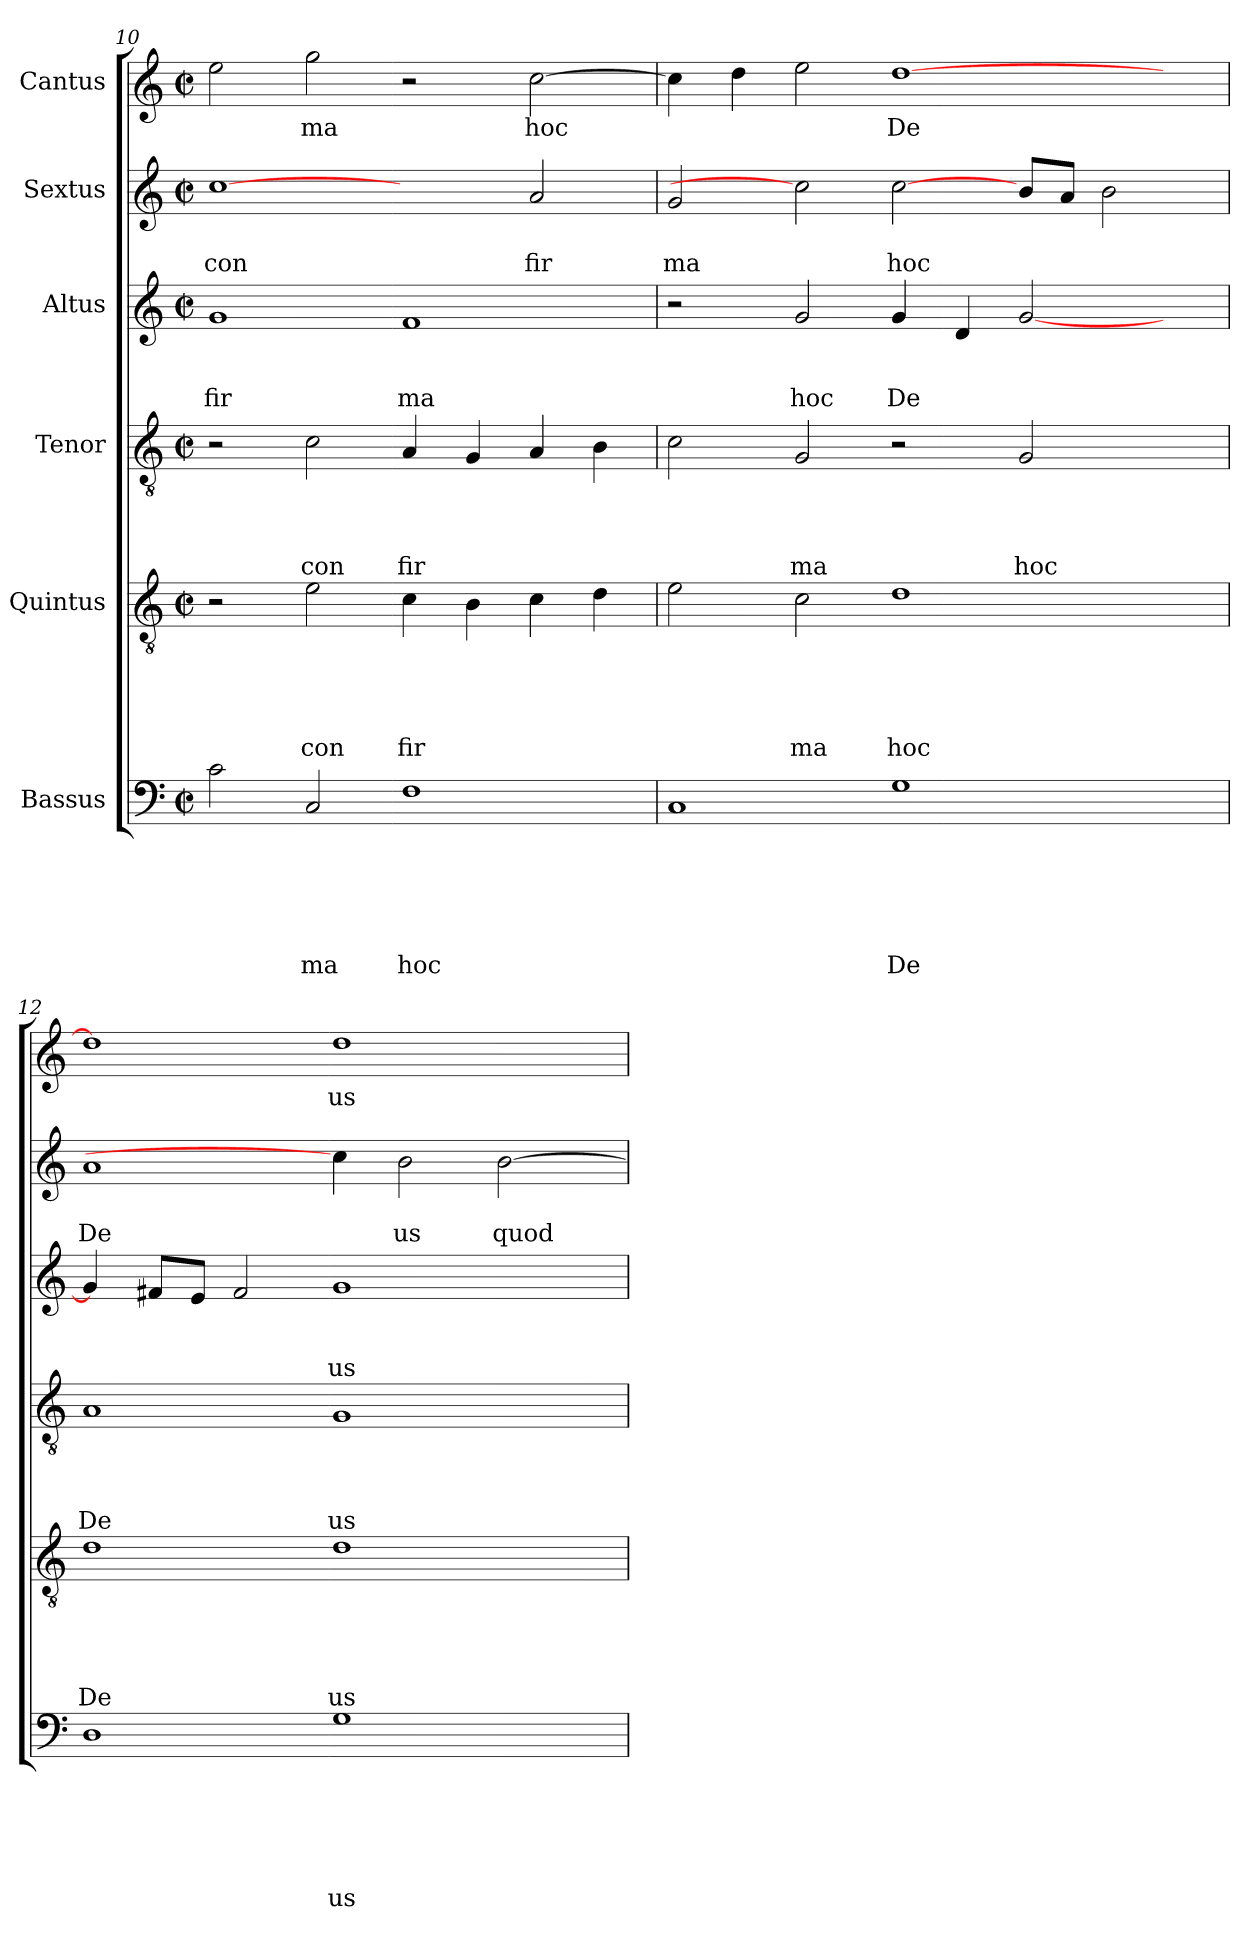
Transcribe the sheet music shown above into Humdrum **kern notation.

**kern	**text	**text	**text	**text	**text	**text	**kern	**text	**text	**text	**text	**text	**kern	**text	**text	**text	**text	**kern	**text	**text	**text	**kern	**text	**text	**kern	**text
*part6	*part6	*part6	*part6	*part6	*part6	*part6	*part5	*part5	*part5	*part5	*part5	*part5	*part4	*part4	*part4	*part4	*part4	*part3	*part3	*part3	*part3	*part2	*part2	*part2	*part1	*part1
*staff6	*staff6	*staff6	*staff6	*staff6	*staff6	*staff6	*staff5	*staff5	*staff5	*staff5	*staff5	*staff5	*staff4	*staff4	*staff4	*staff4	*staff4	*staff3	*staff3	*staff3	*staff3	*staff2	*staff2	*staff2	*staff1	*staff1
*I"Bassus	*	*	*	*	*	*	*I"Quintus	*	*	*	*	*	*I"Tenor	*	*	*	*	*I"Altus	*	*	*	*I"Sextus	*	*	*I"Cantus	*
!!LO:PB:g=z
*clefF4	*	*	*	*	*	*	*clefGv2	*	*	*	*	*	*clefGv2	*	*	*	*	*clefG2	*	*	*	*clefG2	*	*	*clefG2	*
*k[]	*	*	*	*	*	*	*k[]	*	*	*	*	*	*k[]	*	*	*	*	*k[]	*	*	*	*k[]	*	*	*k[]	*
*C:	*	*	*	*	*	*	*C:	*	*	*	*	*	*C:	*	*	*	*	*C:	*	*	*	*C:	*	*	*C:	*
*M2/2	*	*	*	*	*	*	*M2/2	*	*	*	*	*	*M2/2	*	*	*	*	*M2/2	*	*	*	*M2/2	*	*	*M2/2	*
*met(c|)	*	*	*	*	*	*	*met(c|)	*	*	*	*	*	*met(c|)	*	*	*	*	*met(c|)	*	*	*	*met(c|)	*	*	*met(c|)	*
=10	=10	=10	=10	=10	=10	=10	=10	=10	=10	=10	=10	=10	=10	=10	=10	=10	=10	=10	=10	=10	=10	=10	=10	=10	=10	=10
!	!	!	!	!	!	!	!	!	!	!	!	!	!	!	!	!	!	!	!	!	!LO:LY:b	!	!	!LO:LY:b	!	!
2c\	.	.	.	.	.	.	2r	.	.	.	.	.	2r	.	.	.	.	1g	.	.	fir	[1cc	.	con	2ee\	.
!	!	!	!	!	!	!LO:LY:b	!	!	!	!	!	!LO:LY:b	!	!	!	!	!LO:LY:b	!	!	!	!	!	!	!	!	!LO:LY:b
2C/	.	.	.	.	.	-ma	2e\	.	.	.	.	con	2c\	.	.	.	con	.	.	.	.	.	.	.	2gg\	ma
!	!	!	!	!	!	!LO:LY:b	!	!	!	!	!	!LO:LY:b	!	!	!	!	!LO:LY:b	!	!	!	!LO:LY:b	!	!	!	!	!
1F	.	.	.	.	.	hoc	4c\	.	.	.	.	fir	4A/	.	.	.	fir	1f	.	.	ma	2ryy	.	.	2r	.
.	.	.	.	.	.	.	4B\	.	.	.	.	.	4G/	.	.	.	.	.	.	.	.	.	.	.	.	.
!	!	!	!	!	!	!	!	!	!	!	!	!	!	!	!	!	!	!	!	!	!	!	!	!LO:LY:b	!	!LO:LY:b
.	.	.	.	.	.	.	4c\	.	.	.	.	.	4A/	.	.	.	.	.	.	.	.	2a/	.	fir	[>2cc\	hoc
.	.	.	.	.	.	.	4d\	.	.	.	.	.	4B\	.	.	.	.	.	.	.	.	.	.	.	.	.
=11	=11	=11	=11	=11	=11	=11	=11	=11	=11	=11	=11	=11	=11	=11	=11	=11	=11	=11	=11	=11	=11	=11	=11	=11	=11	=11
!	!	!	!	!	!	!	!	!	!	!	!	!	!	!	!	!	!	!	!	!	!	!	!	!LO:LY:b	!	!
1C	.	.	.	.	.	.	2e\	.	.	.	.	.	2c\	.	.	.	.	2r	.	.	.	2g/	.	ma	4cc\]	.
.	.	.	.	.	.	.	.	.	.	.	.	.	.	.	.	.	.	.	.	.	.	.	.	.	4dd\	.
!	!	!	!	!	!	!	!	!	!	!	!	!LO:LY:b	!	!	!	!	!LO:LY:b	!	!	!	!LO:LY:b	!	!	!	!	!
.	.	.	.	.	.	.	2c\	.	.	.	.	ma	2G/	.	.	.	ma	2g/	.	.	hoc	2cc]	.	.	2ee\	.
!	!	!	!	!	!	!LO:LY:b	!	!	!	!	!	!LO:LY:b	!	!	!	!	!	!	!	!	!LO:LY:b	!	!	!LO:LY:b	!	!LO:LY:b
1G	.	.	.	.	.	De	1d	.	.	.	.	hoc	2r	.	.	.	.	4g/	.	.	De	[2cc\	.	hoc	[>1dd	De
.	.	.	.	.	.	.	.	.	.	.	.	.	.	.	.	.	.	4d/	.	.	.	.	.	.	.	.
!	!	!	!	!	!	!	!	!	!	!	!	!	!	!	!	!	!LO:LY:b	!	!	!	!	!	!	!	!	!
.	.	.	.	.	.	.	.	.	.	.	.	.	2G/	.	.	.	hoc	[<2g/	.	.	.	8b/L	.	.	.	.
.	.	.	.	.	.	.	.	.	.	.	.	.	.	.	.	.	.	.	.	.	.	8a/J	.	.	.	.
.	.	.	.	.	.	.	.	.	.	.	.	.	.	.	.	.	.	.	.	.	.	2b\	.	.	.	.
4ryy	.	.	.	.	.	.	4ryy	.	.	.	.	.	4ryy	.	.	.	.	4ryy	.	.	.	.	.	.	4ryy	.
=12	=12	=12	=12	=12	=12	=12	=12	=12	=12	=12	=12	=12	=12	=12	=12	=12	=12	=12	=12	=12	=12	=12	=12	=12	=12	=12
!	!	!	!	!	!	!	!	!	!	!	!	!LO:LY:b	!	!	!	!	!LO:LY:b	!	!	!	!	!	!	!LO:LY:b	!	!
1D	.	.	.	.	.	.	1d	.	.	.	.	De	1A	.	.	.	De	4g/]	.	.	.	1a	.	De	1dd]	.
.	.	.	.	.	.	.	.	.	.	.	.	.	.	.	.	.	.	8f#X/L	.	.	.	.	.	.	.	.
.	.	.	.	.	.	.	.	.	.	.	.	.	.	.	.	.	.	8e/J	.	.	.	.	.	.	.	.
.	.	.	.	.	.	.	.	.	.	.	.	.	.	.	.	.	.	2f#/	.	.	.	.	.	.	.	.
!	!	!	!	!	!	!LO:LY:b	!	!	!	!	!	!LO:LY:b	!	!	!	!	!LO:LY:b	!	!	!	!LO:LY:b	!	!	!	!	!LO:LY:b
1G	.	.	.	.	.	us	1d	.	.	.	.	us	1G	.	.	.	us	1g	.	.	us	4cc\]	.	.	1dd	us
!	!	!	!	!	!	!	!	!	!	!	!	!	!	!	!	!	!	!	!	!	!	!	!	!LO:LY:b	!	!
.	.	.	.	.	.	.	.	.	.	.	.	.	.	.	.	.	.	.	.	.	.	2b\	.	us	.	.
!	!	!	!	!	!	!	!	!	!	!	!	!	!	!	!	!	!	!	!	!	!	!	!	!LO:LY:b	!	!
.	.	.	.	.	.	.	.	.	.	.	.	.	.	.	.	.	.	.	.	.	.	[>2b\	.	quod	.	.
4ryy	.	.	.	.	.	.	4ryy	.	.	.	.	.	4ryy	.	.	.	.	4ryy	.	.	.	.	.	.	4ryy	.
=	=	=	=	=	=	=	=	=	=	=	=	=	=	=	=	=	=	=	=	=	=	=	=	=	=	=
*-	*-	*-	*-	*-	*-	*-	*-	*-	*-	*-	*-	*-	*-	*-	*-	*-	*-	*-	*-	*-	*-	*-	*-	*-	*-	*-
